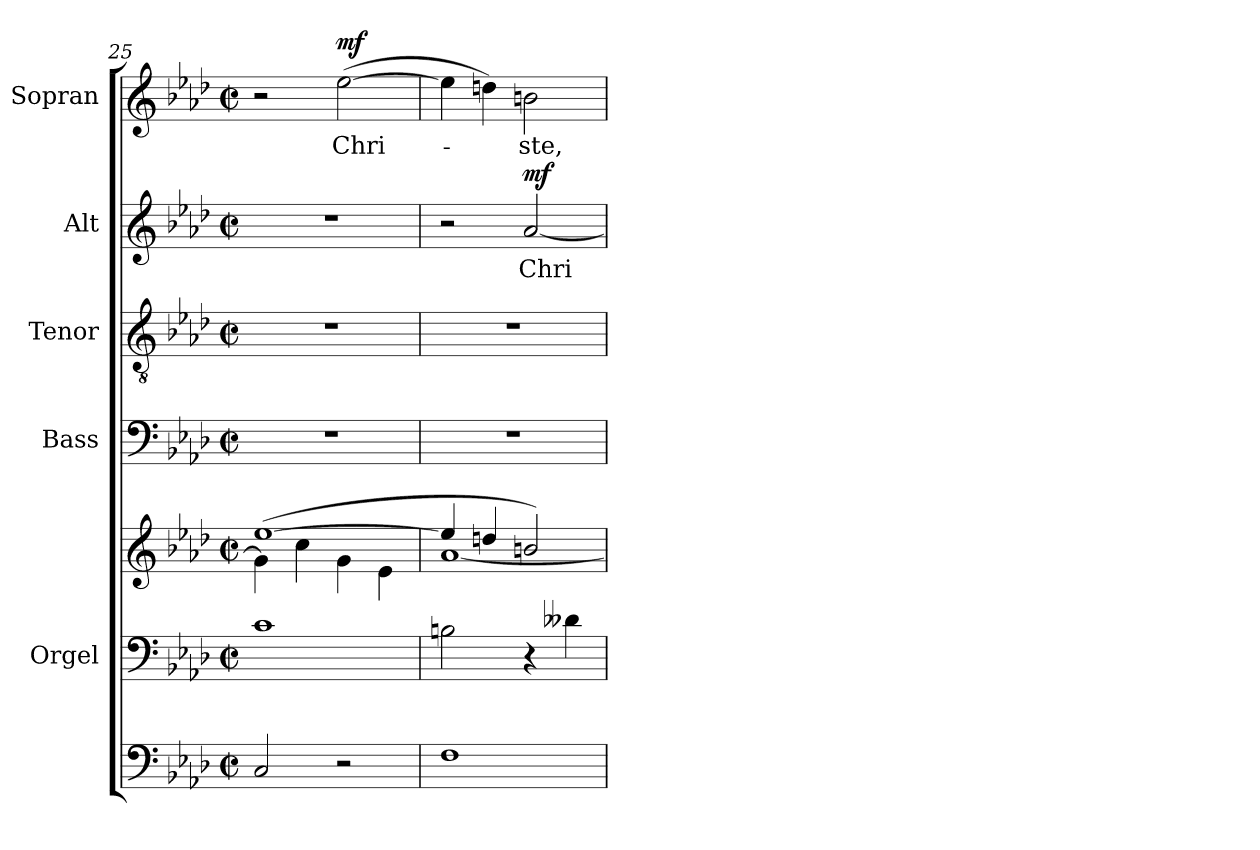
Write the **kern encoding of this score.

**kern	**kern	**kern	**kern	**kern	**kern	**text	**dynam	**kern	**text	**dynam
*part6	*part5	*part5	*part4	*part3	*part2	*part2	*part2	*part1	*part1	*part1
*staff7	*staff6	*staff5	*staff4	*staff3	*staff2	*staff2	*staff2	*staff1	*staff1	*staff1
*	*I"Orgel	*	*I"Bass	*I"Tenor	*I"Alt	*	*	*I"Sopran	*	*
*	*I'Org.	*	*I'B	*I'T	*I'A	*	*	*I'S	*	*
*clefF4	*clefF4	*clefG2	*clefF4	*clefGv2	*clefG2	*	*	*clefG2	*	*
*ITrd7c12	*	*	*	*	*	*	*	*	*	*
*k[b-e-a-d-]	*k[b-e-a-d-]	*k[b-e-a-d-]	*k[b-e-a-d-]	*k[b-e-a-d-]	*k[b-e-a-d-]	*	*	*k[b-e-a-d-]	*	*
*A-:	*A-:	*A-:	*A-:	*A-:	*A-:	*	*	*A-:	*	*
*M2/2	*M2/2	*M2/2	*M2/2	*M2/2	*M2/2	*	*	*M2/2	*	*
*met(c|)	*met(c|)	*met(c|)	*met(c|)	*met(c|)	*met(c|)	*	*	*met(c|)	*	*
=25	=25	=25	=25	=25	=25	=25	=25	=25	=25	=25
*	*	*^	*	*	*	*	*	*	*	*
2CC/	1c	(>[>1ee-	4g\]	1r	1r	1r	.	.	2r	.	.
.	.	.	4cc\	.	.	.	.	.	.	.	.
!	!	!	!	!	!	!	!	!	!	!LO:LY:b	!LO:DY:a
2r	.	.	4g\	.	.	.	.	.	(>[2ee-\	Chri-	mf
.	.	.	4e-\	.	.	.	.	.	.	.	.
=26	=26	=26	=26	=26	=26	=26	=26	=26	=26	=26	=26
1FF	2Bn\	4ee-/]	[<1a-	1r	1r	2r	.	.	4ee-\]	.	.
.	.	4ddn/	.	.	.	.	.	.	4ddn\)	.	.
!	!	!	!	!	!	!	!LO:LY:b	!LO:DY:a	!	!LO:LY:b	!
.	4r	2bn/)	.	.	.	[2a-/	Chri-	mf	2bn\	-ste,	.
.	4d--X\	.	.	.	.	.	.	.	.	.	.
*	*	*v	*v	*	*	*	*	*	*	*	*
=	=	=	=	=	=	=	=	=	=	=
*-	*-	*-	*-	*-	*-	*-	*-	*-	*-	*-
